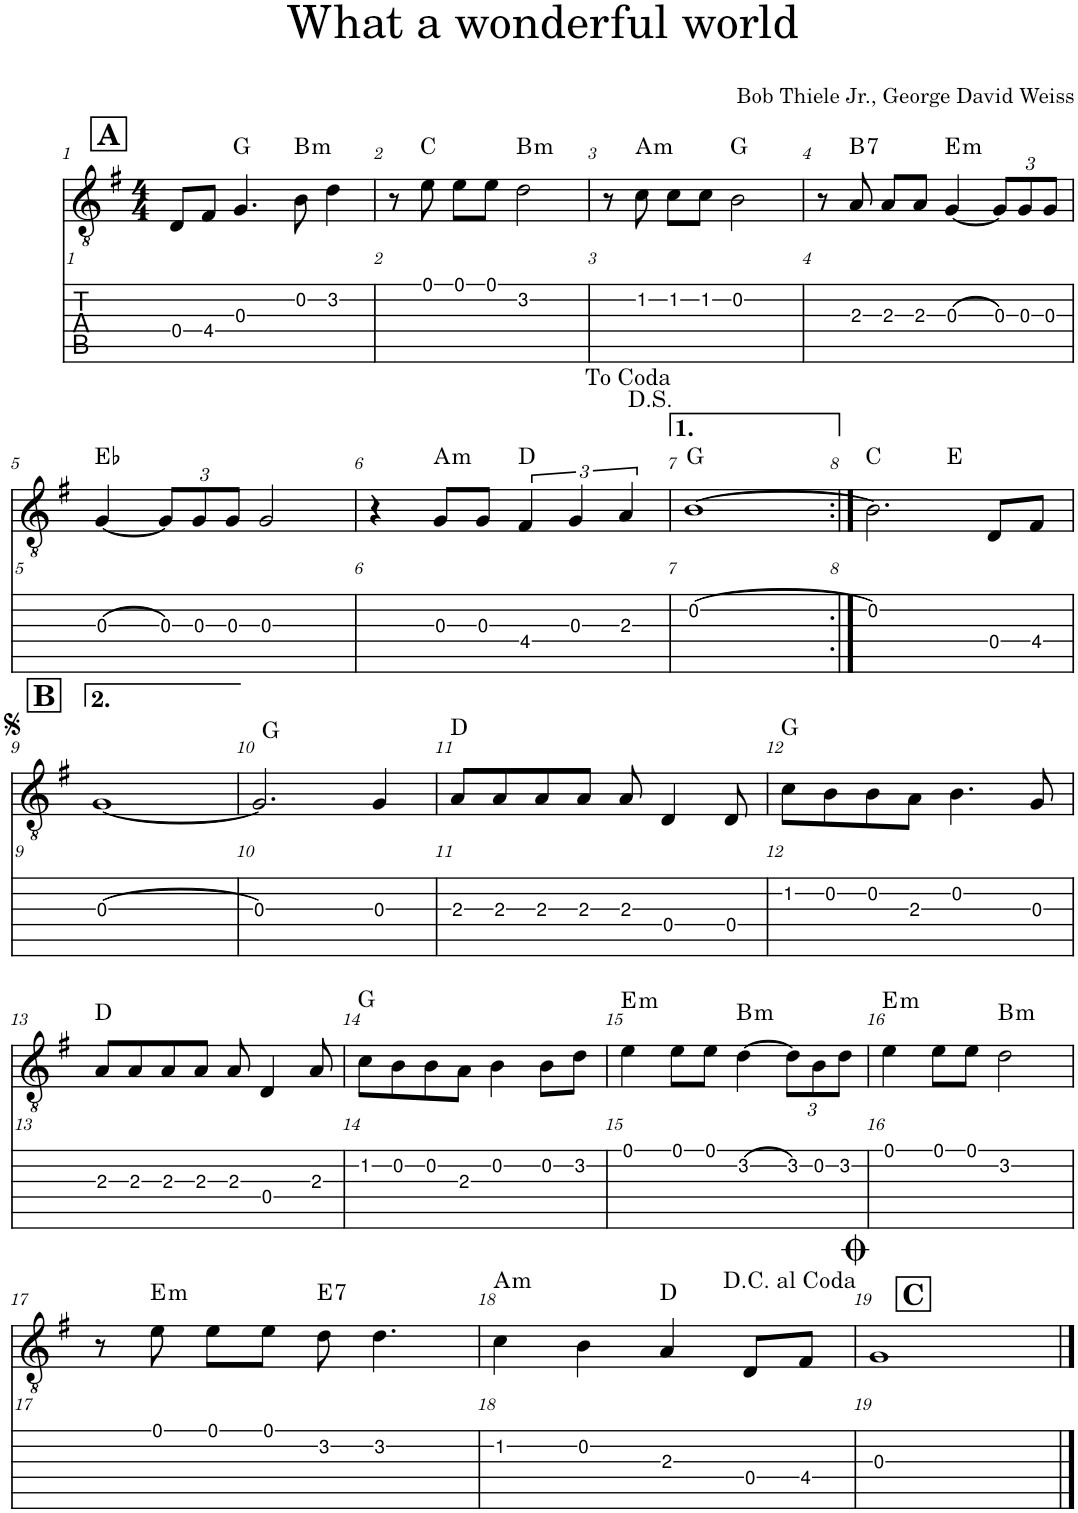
**kern	**kern	**harte
*part1	*part1	*part1
*staff2	*staff1	*
*I"Guitar	*	*
*I'Guit.	*	*
*stria6	*	*
*	*clefGv2	*
*k[f#]	*k[f#]	*
*M4/4	*M4/4	*
!!LO:REH:place=s1:a:B:cj:fs=14:t=A
=1	=1	=1
8DL	8D/L	.
8F#J	8F#/J	.
4.G	4.G/	G:maj
!	!	!LO:H:kt=m
8B	8B\	B:min
4d	4d\	.
=2	=2	=2
8r	8r	.
8e	8e\	C:maj
8eL	8e\L	.
8eJ	8e\J	.
!	!	!LO:H:kt=m
2d	2d\	B:min
=3	=3	=3
8r	8r	.
!	!	!LO:H:kt=m
8c	8c\	A:min
8cL	8c\L	.
8cJ	8c\J	.
2B	2B\	G:maj
=4	=4	=4
8r	8r	.
!	!	!LO:H:kt=7
8A	8A/	B:7
8AL	8A/L	.
8AJ	8A/J	.
!	!	!LO:H:kt=m
[4G	[4G/	E:min
*Xbrackettup	*Xbrackettup	*
12GL]	12G/L]	.
12G	12G/	.
12GJ	12G/J	.
!!LO:LB:g=z
=5	=5	=5
[4G	[4G/	Eb:maj
12GL]	12G/L]	.
12G	12G/	.
12GJ	12G/J	.
2G	2G/	.
=6	=6	=6
4r	4r	.
!	!	!LO:H:kt=m
8GL	8G/L	A:min
8GJ	8G/J	.
*	*brackettup	*
6F#	6F#/	D:maj
6G	6G/	.
6A	6A/	.
=7	=7	=7
[1B	[1B	G:maj
=8:|!	=8:|!	=8:|!
*	*^	*
2.B]	2.B\]	2ryy	C:maj
.	.	2ryy	E:maj
8DL	8D/L	.	.
8F#J	8F#/J	.	.
*	*v	*v	*
!!LO:LB:g=z
!!LO:REH:place=s1:a:B:cj:fs=14:t=B
=9	=9	=9
[1G	[1G	.
=10	=10	=10
2.G]	2.G/]	G:maj
4G	4G/	.
=11	=11	=11
8AL	8A/L	D:maj
8AJ	8A/	.
8AL	8A/	.
8AJ	8A/J	.
8A	8A/	.
4D	4D/	.
8D	8D/	.
=12	=12	=12
8cL	8c\L	G:maj
8BJ	8B\	.
8BL	8B\	.
8AJ	8A\J	.
4.B	4.B\	.
8G	8G/	.
!!LO:LB:g=z
=13	=13	=13
8AL	8A/L	D:maj
8AJ	8A/	.
8AL	8A/	.
8AJ	8A/J	.
8A	8A/	.
4D	4D/	.
8A	8A/	.
=14	=14	=14
8cL	8c\L	G:maj
8BJ	8B\	.
8BL	8B\	.
8AJ	8A\J	.
4B	4B\	.
8BL	8B\L	.
8dJ	8d\J	.
=15	=15	=15
!	!	!LO:H:kt=m
4e	4e\	E:min
8eL	8e\L	.
8eJ	8e\J	.
!	!	!LO:H:kt=m
[4d	[4d\	B:min
*	*Xbrackettup	*
12dL]	12d\L]	.
12B	12B\	.
12dJ	12d\J	.
=16	=16	=16
!	!	!LO:H:kt=m
4e	4e\	E:min
8eL	8e\L	.
8eJ	8e\J	.
!	!	!LO:H:kt=m
2d	2d\	B:min
!!LO:LB:g=z
=17	=17	=17
8r	8r	.
!	!	!LO:H:kt=m
8e	8e\	E:min
8eL	8e\L	.
8eJ	8e\J	.
!	!	!LO:H:kt=7
8d	8d\	E:7
4.d	4.d\	.
=18	=18	=18
!	!	!LO:H:kt=m
4c	4c\	A:min
4B	4B\	.
4A	4A/	D:maj
8DL	8D/L	.
8F#J	8F#/J	.
!!LO:REH:place=s1:a:B:cj:fs=14:t=C
=19	=19	=19
1G	1G	.
==	==	==
*-	*-	*-
